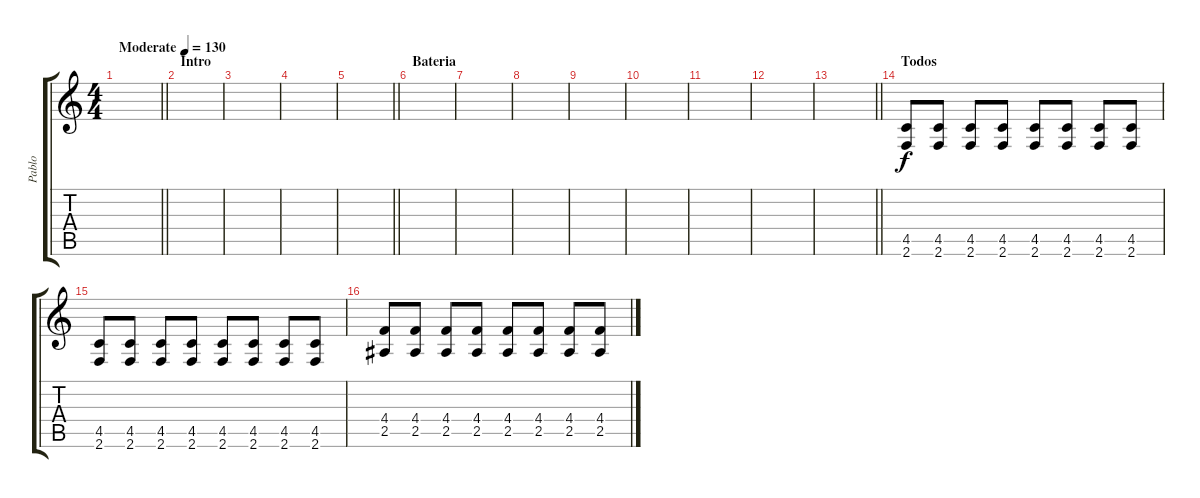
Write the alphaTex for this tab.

\track ("Pablo" "Pablo") {instrument distortionguitar}
\staff {score tabs}
\tuning (Eb4 Bb3 Gb3 Db3 Ab2 Eb2) {hide}
\ts (4 4)
\tempo (130 "Moderate")
\clef g2
\barLineRight lightlight
\ks c
|
\section ("" "Intro")
|
|
|
\barLineRight lightlight
|
\section ("" "Bateria")
|
|
|
|
|
|
|
\barLineRight lightlight
|
\section ("" "Todos")
(4.5 2.6).8{volume 11} (4.5 2.6).8 (4.5 2.6).8 (4.5 2.6).8 (4.5 2.6).8 (4.5 2.6).8 (4.5 2.6).8 (4.5 2.6).8 |
(4.5 2.6).8 (4.5 2.6).8 (4.5 2.6).8 (4.5 2.6).8 (4.5 2.6).8 (4.5 2.6).8 (4.5 2.6).8 (4.5 2.6).8 |
(4.4 2.5).8 (4.4 2.5).8 (4.4 2.5).8 (4.4 2.5).8 (4.4 2.5).8 (4.4 2.5).8 (4.4 2.5).8 (4.4 2.5).8
